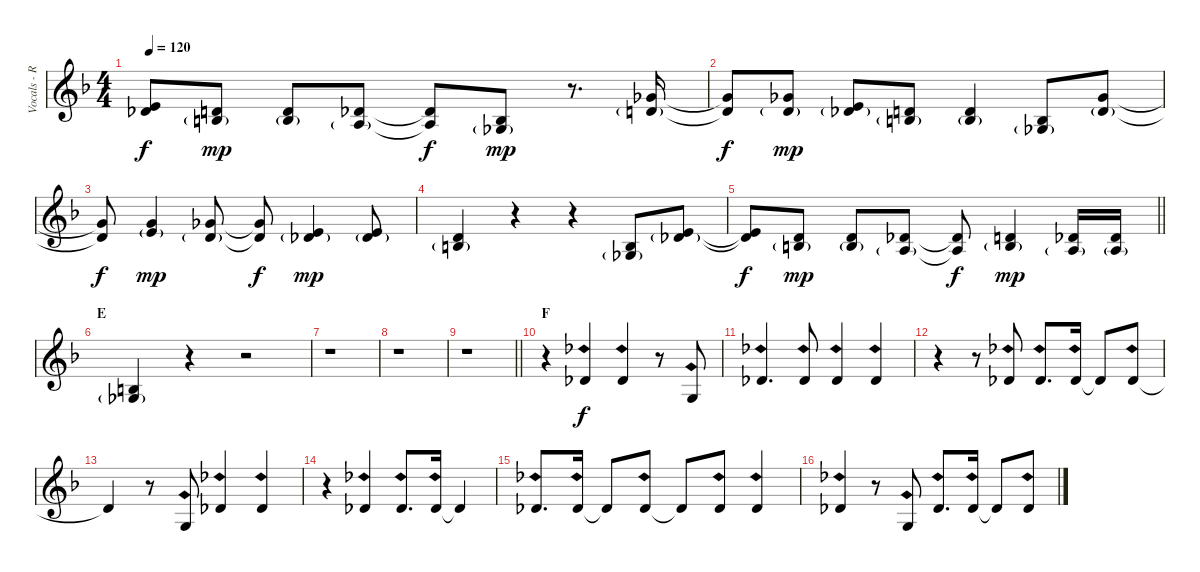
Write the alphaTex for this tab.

\track ("Vocals - Ruki" "Vocals - R") {instrument lead6voice}
\staff {score}
\tuning (Db4 Ab3 E3 B2 Gb2 Db2) {hide}
\ts (4 4)
\tempo 120
\clef g2
\ks f
(3.1{t} 5.2{t}).8{dy f} (1.1 3.2{g}).8{dy mp} (1.1 3.2{g}).8 (0.1 1.2{g}).8 (0.1{t} 1.2{t}).8{dy f} (3.2 2.3{g}).8{dy mp} r.8{d} (5.1 6.2{g}).16 |
(5.1{t} 6.2{t}).8{dy f} (5.1 6.2{g}).8{dy mp} (3.1 5.2{g}).8 (1.1 3.2{g}).8 (1.1 3.2{g}).4 (3.2 2.3{g}).8 (5.1 6.2{g}).8 |
(5.1{t} 6.2{t}).8{dy f} (6.1 8.2{g}).4{dy mp} (5.1 6.2{g}).8 (5.1{t} 6.2{t}).8{dy f} (3.1 5.2{g}).4{dy mp} (3.1 5.2{g}).8 |
(1.1 3.2{g}).4 r.4 r.4 (3.2 2.3{g}).8 (3.1 5.2{g}).8 |
\barLineRight lightlight
(3.1{t} 5.2{t}).8{dy f} (1.1 3.2{g}).8{dy mp} (1.1 3.2{g}).8 (0.1 1.2{g}).8 (0.1{t} 1.2{t}).8{dy f} (1.1 3.2{g}).4{dy mp} (0.1 1.2{g}).16 (0.1 1.2{g}).16 |
\section ("" "E")
(3.2 2.3{g}).4 r.4 r.2 |
r.1 |
r.1 |
\barLineRight lightlight
r.1 |
\section ("" "F")
r.4 5.2{ph 12}.4{dy f} 5.2{ph 12}.4 r.8 3.3{ph 12}.8 |
5.2{ph 12}.4{d} 5.2{ph 12}.8 5.2{ph 12}.4 5.2{ph 12}.4 |
r.4 r.8 5.2{ph 12}.8 5.2{ph 12}.8{d} 5.2{ph 12}.16 5.2{t}.8 5.2{ph 12}.8 |
5.2{t}.4 r.8 3.3{ph 12}.8 5.2{ph 12}.4 5.2{ph 12}.4 |
r.4 5.2{ph 12}.4 5.2{ph 12}.8{d} 5.2{ph 12}.16 5.2{t}.4 |
5.2{ph 12}.8{d} 5.2{ph 12}.16 5.2{t}.8 5.2{ph 12}.8 5.2{t}.8 5.2{ph 12}.8 5.2{ph 12}.4 |
5.2{ph 12}.4 r.8 3.3{ph 12}.8 5.2{ph 12}.8{d} 5.2{ph 12}.16 5.2{t}.8 5.2{ph 12}.8
